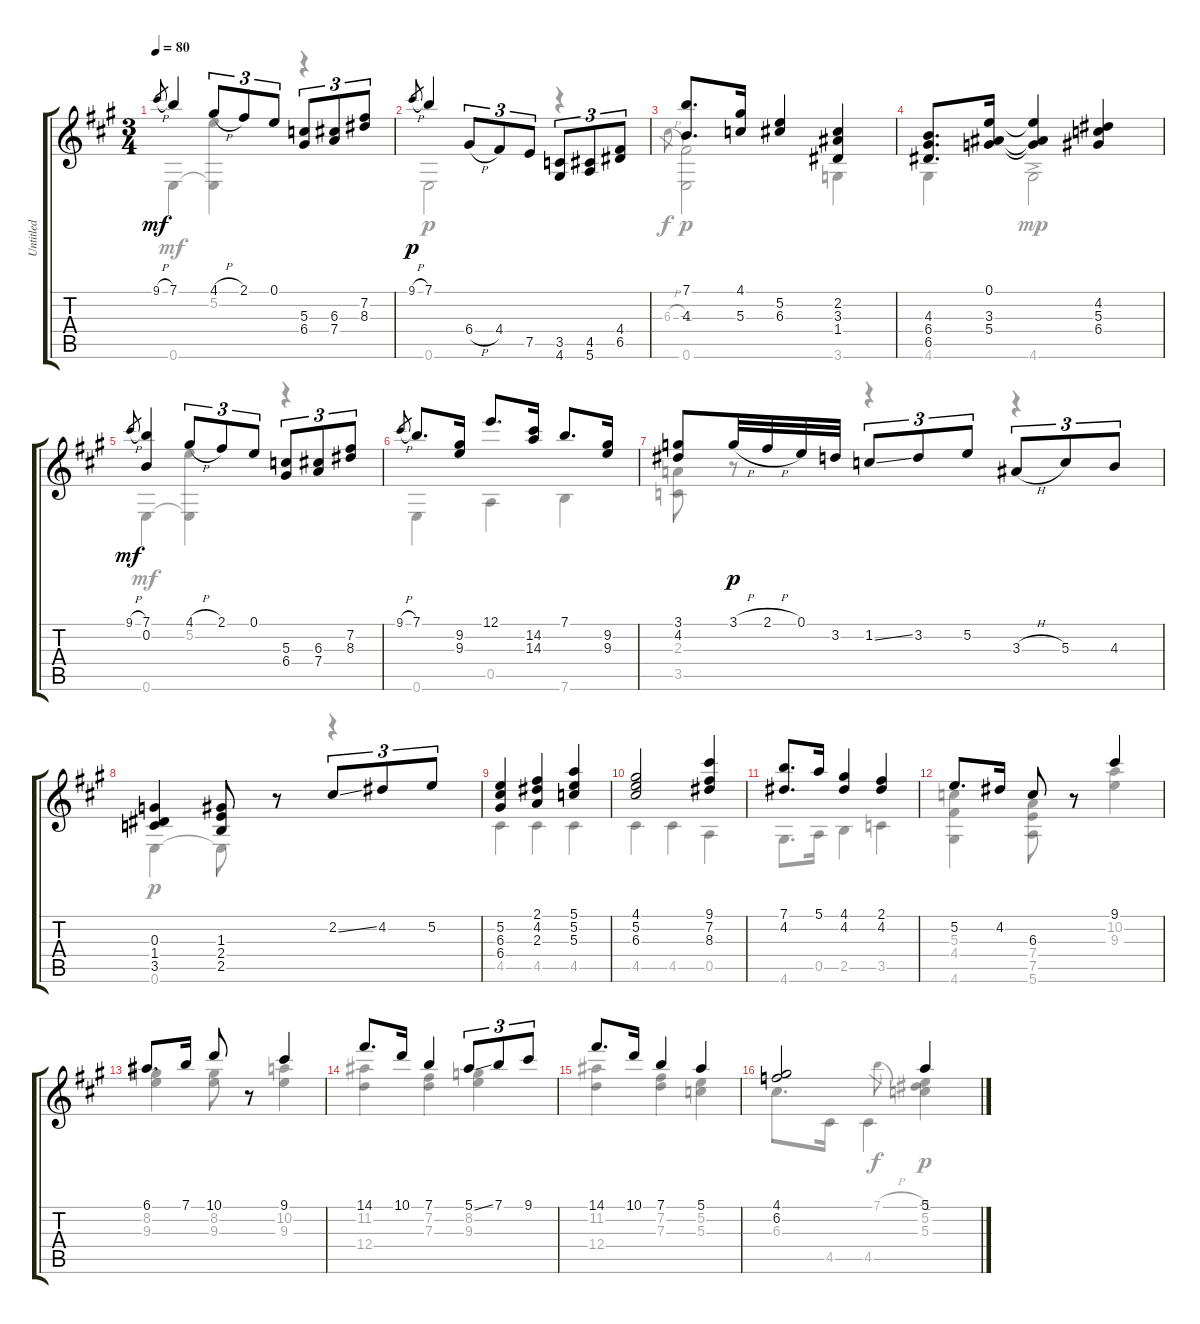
\track ("Untitled" "Untitled") {instrument acousticguitarnylon}
\staff {score tabs}
\tuning (E4 B3 G3 D3 A2 E2) {hide}
\voice
\ts (3 4)
\tempo 80
\clef g2
\ks a
9.1{h}.8{gr dy mf} 7.1.4 4.1{h}.8{tu (3 2)} 2.1.8{tu (3 2)} 0.1.8{tu (3 2)} (5.3 6.4).8{tu (3 2)} (6.3 7.4).8{tu (3 2)} (7.2 8.3).8{tu (3 2)} |
9.1{h}.8{gr dy p} 7.1.4 6.4{h}.8{tu (3 2)} 4.4.8{tu (3 2)} 7.5.8{tu (3 2)} (3.5 4.6).8{tu (3 2)} (4.5 5.6).8{tu (3 2)} (4.4 6.5).8{tu (3 2)} |
(7.1 4.3).8{d} (4.1 5.3).16 (5.2 6.3).4 (2.2 3.3 1.4).4 |
(4.3 6.4 6.5).8{d} (0.1 3.3 5.4).16 (0.1{t} 3.3{t} 5.4{t}).4 (4.2 5.3 6.4).4 |
9.1{h}.8{gr dy mf} (7.1 0.2).4 4.1{h}.8{tu (3 2)} 2.1.8{tu (3 2)} 0.1.8{tu (3 2)} (5.3 6.4).8{tu (3 2)} (6.3 7.4).8{tu (3 2)} (7.2 8.3).8{tu (3 2)} |
9.1{h}.8{gr} 7.1.8{d} (9.2 9.3).16 12.1.8{d} (14.2 14.3).16 7.1.8{d} (9.2 9.3).16 |
(3.1 4.2).8 3.1{h}.32{dy p} 2.1{h}.32 0.1.32 3.2.32 1.2{ss}.8{tu (3 2)} 3.2.8{tu (3 2)} 5.2.8{tu (3 2)} 3.3{h}.8{tu (3 2)} 5.3.8{tu (3 2)} 4.3.8{tu (3 2)} |
(0.3 1.4 3.5).4 (1.3 2.4 2.5).8 r.8 2.2{ss}.8{tu (3 2)} 4.2.8{tu (3 2)} 5.2.8{tu (3 2)} |
(5.2 6.3 6.4).4 (2.1 4.2 2.3).4 (5.1 5.2 5.3).4 |
(4.1 5.2 6.3).2 (9.1 7.2 8.3).4 |
(7.1 4.2).8{d} 5.1.16 (4.1 4.2).4 (2.1 4.2).4 |
5.2.8{d} 4.2.16 6.3.8 r.8 9.1.4 |
6.1.8{d} 7.1.16 10.1.8 r.8 9.1.4 |
14.1.8{d} 10.1.16 7.1.4 5.1{ss}.8{tu (3 2)} 7.1.8{tu (3 2)} 9.1.8{tu (3 2)} |
14.1.8{d} 10.1.16 7.1.4 5.1.4 |
(4.1 6.2).2 5.1.4
\voice
\clef g2
\ottava regular
\simile none
\ks a
0.6.4{dy mf} (5.2 0.6{t}).4 r.4 |
0.6.2{dy p} r.4 |
6.3{h}.8{gr dy f} (-1.3 0.6).2{dy p} 3.6.4 |
4.6.4 4.6{ac}.2{dy mp} |
0.6.4{dy mf} (5.2 0.6{t}).4 r.4 |
0.6.4 0.5.4 7.6.4 |
(2.3 3.5).8 r.8 r.4 r.4 |
0.6.4{dy p} 0.6{t}.8 r.8 r.4 |
4.5.4 4.5.4 4.5.4 |
4.5.4 4.5.4 0.5.4 |
4.6.8{d} 0.5.16 2.5.4 3.5.4 |
(5.3 4.4 4.6).4 (7.4 7.5 5.6).8 r.8 (10.2 9.3).4 |
(8.2 9.3).4 (8.2 9.3).8 r.8 (10.2 9.3).4 |
(11.2 12.4).4 (7.2 7.3).4 (8.2 9.3).4 |
(11.2 12.4).4 (7.2 7.3).4 (5.2 5.3).4 |
6.3.8{d} 4.5.16 4.5.4 7.1{h}.8{gr dy f} (-1.1 5.2 5.3).4{dy p}
